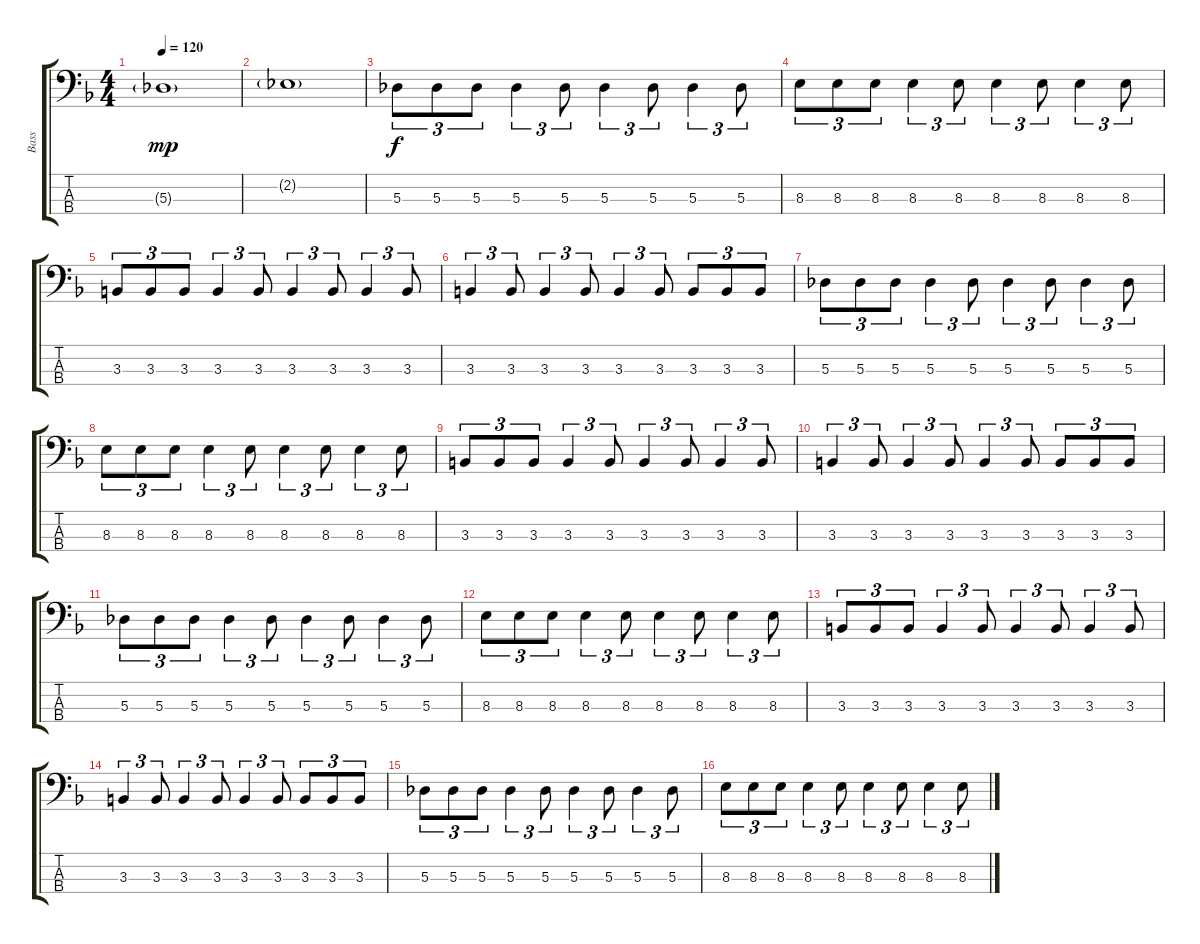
\track ("Bass" "Bass") {instrument electricbassfinger}
\staff {score tabs}
\tuning (Gb2 Db2 Ab1 Eb1) {hide}
\ts (4 4)
\tempo 120
\clef f4
\ks dminor
5.3{g}.1{dy mp} |
2.2{g}.1 |
5.3.8{tu (3 2) dy f} 5.3.8{tu (3 2)} 5.3.8{tu (3 2)} 5.3.4{tu (3 2)} 5.3.8{tu (3 2)} 5.3.4{tu (3 2)} 5.3.8{tu (3 2)} 5.3.4{tu (3 2)} 5.3.8{tu (3 2)} |
8.3.8{tu (3 2)} 8.3.8{tu (3 2)} 8.3.8{tu (3 2)} 8.3.4{tu (3 2)} 8.3.8{tu (3 2)} 8.3.4{tu (3 2)} 8.3.8{tu (3 2)} 8.3.4{tu (3 2)} 8.3.8{tu (3 2)} |
3.3.8{tu (3 2)} 3.3.8{tu (3 2)} 3.3.8{tu (3 2)} 3.3.4{tu (3 2)} 3.3.8{tu (3 2)} 3.3.4{tu (3 2)} 3.3.8{tu (3 2)} 3.3.4{tu (3 2)} 3.3.8{tu (3 2)} |
3.3.4{tu (3 2)} 3.3.8{tu (3 2)} 3.3.4{tu (3 2)} 3.3.8{tu (3 2)} 3.3.4{tu (3 2)} 3.3.8{tu (3 2)} 3.3.8{tu (3 2)} 3.3.8{tu (3 2)} 3.3.8{tu (3 2)} |
5.3.8{tu (3 2)} 5.3.8{tu (3 2)} 5.3.8{tu (3 2)} 5.3.4{tu (3 2)} 5.3.8{tu (3 2)} 5.3.4{tu (3 2)} 5.3.8{tu (3 2)} 5.3.4{tu (3 2)} 5.3.8{tu (3 2)} |
8.3.8{tu (3 2)} 8.3.8{tu (3 2)} 8.3.8{tu (3 2)} 8.3.4{tu (3 2)} 8.3.8{tu (3 2)} 8.3.4{tu (3 2)} 8.3.8{tu (3 2)} 8.3.4{tu (3 2)} 8.3.8{tu (3 2)} |
3.3.8{tu (3 2)} 3.3.8{tu (3 2)} 3.3.8{tu (3 2)} 3.3.4{tu (3 2)} 3.3.8{tu (3 2)} 3.3.4{tu (3 2)} 3.3.8{tu (3 2)} 3.3.4{tu (3 2)} 3.3.8{tu (3 2)} |
3.3.4{tu (3 2)} 3.3.8{tu (3 2)} 3.3.4{tu (3 2)} 3.3.8{tu (3 2)} 3.3.4{tu (3 2)} 3.3.8{tu (3 2)} 3.3.8{tu (3 2)} 3.3.8{tu (3 2)} 3.3.8{tu (3 2)} |
5.3.8{tu (3 2)} 5.3.8{tu (3 2)} 5.3.8{tu (3 2)} 5.3.4{tu (3 2)} 5.3.8{tu (3 2)} 5.3.4{tu (3 2)} 5.3.8{tu (3 2)} 5.3.4{tu (3 2)} 5.3.8{tu (3 2)} |
8.3.8{tu (3 2)} 8.3.8{tu (3 2)} 8.3.8{tu (3 2)} 8.3.4{tu (3 2)} 8.3.8{tu (3 2)} 8.3.4{tu (3 2)} 8.3.8{tu (3 2)} 8.3.4{tu (3 2)} 8.3.8{tu (3 2)} |
3.3.8{tu (3 2)} 3.3.8{tu (3 2)} 3.3.8{tu (3 2)} 3.3.4{tu (3 2)} 3.3.8{tu (3 2)} 3.3.4{tu (3 2)} 3.3.8{tu (3 2)} 3.3.4{tu (3 2)} 3.3.8{tu (3 2)} |
3.3.4{tu (3 2)} 3.3.8{tu (3 2)} 3.3.4{tu (3 2)} 3.3.8{tu (3 2)} 3.3.4{tu (3 2)} 3.3.8{tu (3 2)} 3.3.8{tu (3 2)} 3.3.8{tu (3 2)} 3.3.8{tu (3 2)} |
5.3.8{tu (3 2)} 5.3.8{tu (3 2)} 5.3.8{tu (3 2)} 5.3.4{tu (3 2)} 5.3.8{tu (3 2)} 5.3.4{tu (3 2)} 5.3.8{tu (3 2)} 5.3.4{tu (3 2)} 5.3.8{tu (3 2)} |
8.3.8{tu (3 2)} 8.3.8{tu (3 2)} 8.3.8{tu (3 2)} 8.3.4{tu (3 2)} 8.3.8{tu (3 2)} 8.3.4{tu (3 2)} 8.3.8{tu (3 2)} 8.3.4{tu (3 2)} 8.3.8{tu (3 2)}
